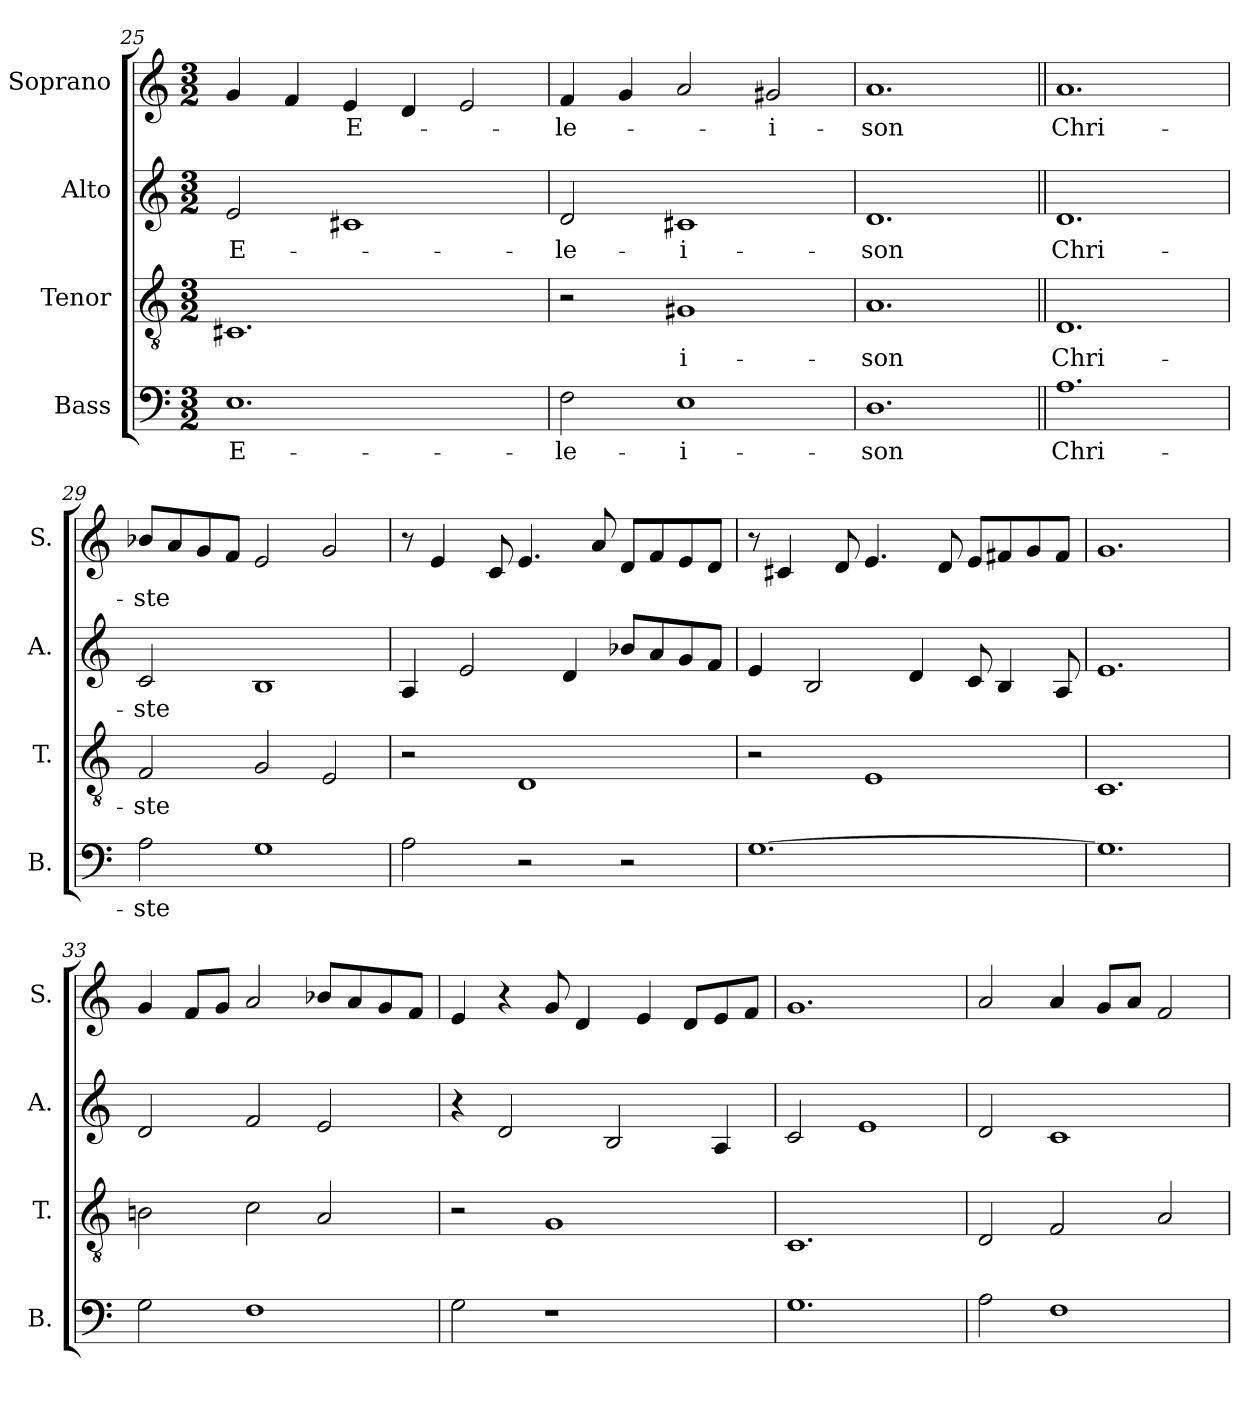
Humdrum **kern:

**kern	**text	**kern	**text	**kern	**text	**kern	**text
*part4	*part4	*part3	*part3	*part2	*part2	*part1	*part1
*staff4	*staff4	*staff3	*staff3	*staff2	*staff2	*staff1	*staff1
*I"Bass	*	*I"Tenor	*	*I"Alto	*	*I"Soprano	*
*I'B.	*	*I'T.	*	*I'A.	*	*I'S.	*
*clefF4	*	*clefGv2	*	*clefG2	*	*clefG2	*
*k[]	*	*k[]	*	*k[]	*	*k[]	*
*M3/2	*	*M3/2	*	*M3/2	*	*M3/2	*
=25	=25	=25	=25	=25	=25	=25	=25
!	!LO:LY:b	!	!	!	!LO:LY:b	!	!
1.E	E-	1.C#X	.	2e/	E-	4g/	.
.	.	.	.	.	.	4f/	.
!	!	!	!	!	!	!	!LO:LY:b
.	.	.	.	1c#X	.	4e/	E-
.	.	.	.	.	.	4d/	.
.	.	.	.	.	.	2e/	.
=26	=26	=26	=26	=26	=26	=26	=26
!	!LO:LY:b	!	!	!	!LO:LY:b	!	!LO:LY:b
2F\	-le-	2r	.	2d/	-le-	4f/	-le-
.	.	.	.	.	.	4g/	.
!	!LO:LY:b	!	!LO:LY:b	!	!LO:LY:b	!	!
1E	-i-	1G#X	-i-	1c#X	-i-	2a/	.
!	!	!	!	!	!	!	!LO:LY:b
.	.	.	.	.	.	2g#X/	-i-
=27	=27	=27	=27	=27	=27	=27	=27
!	!LO:LY:b	!	!LO:LY:b	!	!LO:LY:b	!	!LO:LY:b
1.D	-son	1.A	-son	1.d	-son	1.a	-son
!!LO:PB:g=z
=28||	=28||	=28||	=28||	=28||	=28||	=28||	=28||
!	!LO:LY:b	!	!LO:LY:b	!	!LO:LY:b	!	!LO:LY:b
1.A	Chri-	1.D	Chri-	1.d	Chri-	1.a	Chri-
=29	=29	=29	=29	=29	=29	=29	=29
!	!LO:LY:b	!	!LO:LY:b	!	!LO:LY:b	!	!LO:LY:b
2A\	-ste	2F/	-ste	2c/	-ste	8b-X/L	-ste
.	.	.	.	.	.	8a/	.
.	.	.	.	.	.	8g/	.
.	.	.	.	.	.	8f/J	.
1G	.	2G/	.	1B	.	2e/	.
.	.	2E/	.	.	.	2g/	.
=30	=30	=30	=30	=30	=30	=30	=30
2A\	.	2r	.	4A/	.	8r	.
.	.	.	.	.	.	4e/	.
.	.	.	.	2e/	.	.	.
.	.	.	.	.	.	8c/	.
2r	.	1D	.	.	.	4.e/	.
.	.	.	.	4d/	.	.	.
.	.	.	.	.	.	8a/	.
2r	.	.	.	8b-X/L	.	8d/L	.
.	.	.	.	8a/	.	8f/	.
.	.	.	.	8g/	.	8e/	.
.	.	.	.	8f/J	.	8d/J	.
=31	=31	=31	=31	=31	=31	=31	=31
[1.G	.	2r	.	4e/	.	8r	.
.	.	.	.	.	.	4c#X/	.
.	.	.	.	2B/	.	.	.
.	.	.	.	.	.	8d/	.
.	.	1E	.	.	.	4.e/	.
.	.	.	.	4d/	.	.	.
.	.	.	.	.	.	8d/	.
.	.	.	.	8c/	.	8e/L	.
.	.	.	.	4B/	.	8f#X/	.
.	.	.	.	.	.	8g/	.
.	.	.	.	8A/	.	8f#/J	.
=32	=32	=32	=32	=32	=32	=32	=32
1.G]	.	1.C	.	1.e	.	1.g	.
=33	=33	=33	=33	=33	=33	=33	=33
2G\	.	2Bn\	.	2d/	.	4g/	.
.	.	.	.	.	.	8f/L	.
.	.	.	.	.	.	8g/J	.
1F	.	2c\	.	2f/	.	2a/	.
.	.	2A/	.	2e/	.	8b-X/L	.
.	.	.	.	.	.	8a/	.
.	.	.	.	.	.	8g/	.
.	.	.	.	.	.	8f/J	.
=34	=34	=34	=34	=34	=34	=34	=34
2G\	.	2r	.	4r	.	4e/	.
.	.	.	.	2d/	.	4r	.
1r	.	1G	.	.	.	8g/	.
.	.	.	.	.	.	4d/	.
.	.	.	.	2B/	.	.	.
.	.	.	.	.	.	4e/	.
.	.	.	.	.	.	8d/L	.
.	.	.	.	4A/	.	8e/	.
.	.	.	.	.	.	8f/J	.
=35	=35	=35	=35	=35	=35	=35	=35
1.G	.	1.C	.	2c/	.	1.g	.
.	.	.	.	1e	.	.	.
=36	=36	=36	=36	=36	=36	=36	=36
2A\	.	2D/	.	2d/	.	2a/	.
1F	.	2F/	.	1c	.	4a/	.
.	.	.	.	.	.	8g/L	.
.	.	.	.	.	.	8a/J	.
.	.	2A/	.	.	.	2f/	.
=	=	=	=	=	=	=	=
*-	*-	*-	*-	*-	*-	*-	*-
